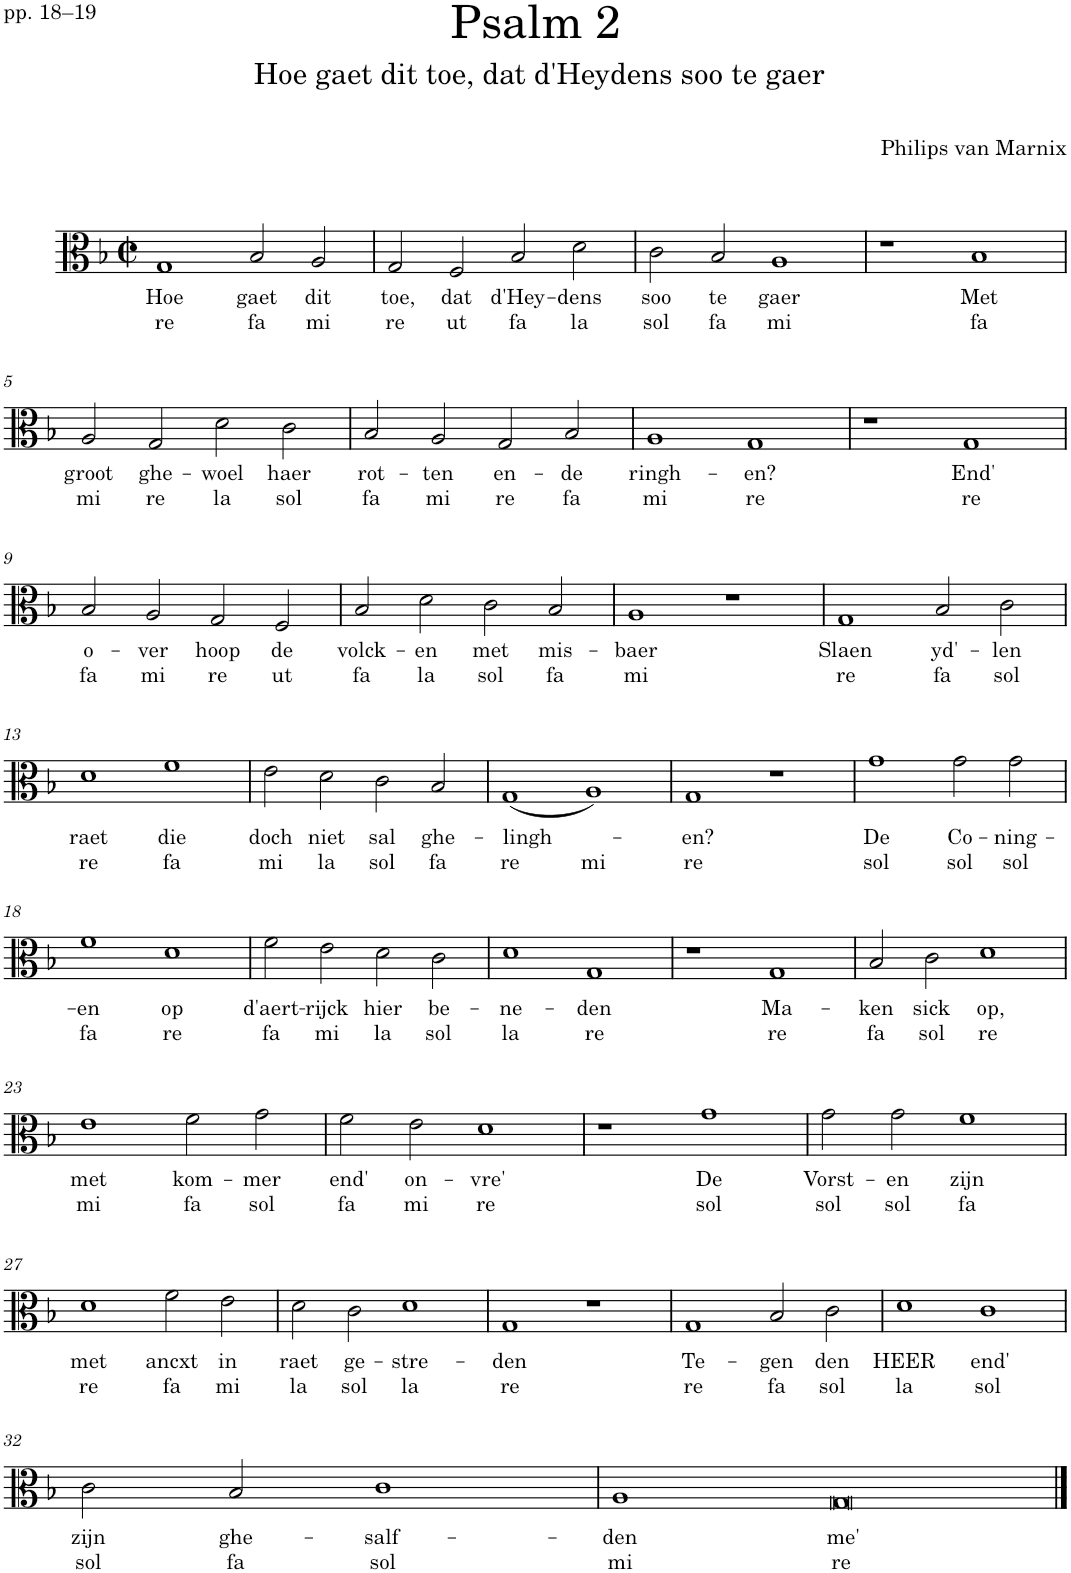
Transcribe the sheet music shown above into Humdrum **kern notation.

**kern	**text	**text
*part1	*part1	*part1
*staff1	*staff1	*staff1
*I"Voice	*	*
*I'Vo.	*	*
*clefC3	*	*
*k[b-]	*	*
*M4/2	*	*
*met(c|)	*	*
=1	=1	=1
!	!LO:LY:b	!LO:LY:b
1G	Hoe	re
!	!LO:LY:b	!LO:LY:b
2B-/	gaet	fa
!	!LO:LY:b	!LO:LY:b
2A/	dit	mi
=2	=2	=2
!	!LO:LY:b	!LO:LY:b
2G/	toe,	re
!	!LO:LY:b	!LO:LY:b
2F/	dat	ut
!	!LO:LY:b	!LO:LY:b
2B-/	d'Hey-	fa
!	!LO:LY:b	!LO:LY:b
2d\	-dens	la
=3	=3	=3
!	!LO:LY:b	!LO:LY:b
2c\	soo	sol
!	!LO:LY:b	!LO:LY:b
2B-/	te	fa
!	!LO:LY:b	!LO:LY:b
1A	gaer	mi
=4	=4	=4
1r	.	.
!	!LO:LY:b	!LO:LY:b
1B-	Met	fa
!!LO:LB:g=z
=5	=5	=5
!	!LO:LY:b	!LO:LY:b
2A/	groot	mi
!	!LO:LY:b	!LO:LY:b
2G/	ghe-	re
!	!LO:LY:b	!LO:LY:b
2d\	-woel	la
!	!LO:LY:b	!LO:LY:b
2c\	haer	sol
=6	=6	=6
!	!LO:LY:b	!LO:LY:b
2B-/	rot-	fa
!	!LO:LY:b	!LO:LY:b
2A/	-ten	mi
!	!LO:LY:b	!LO:LY:b
2G/	en-	re
!	!LO:LY:b	!LO:LY:b
2B-/	-de	fa
=7	=7	=7
!	!LO:LY:b	!LO:LY:b
1A	ringh-	mi
!	!LO:LY:b	!LO:LY:b
1G	-en?	re
=8	=8	=8
1r	.	.
!	!LO:LY:b	!LO:LY:b
1G	End'	re
!!LO:LB:g=z
=9	=9	=9
!	!LO:LY:b	!LO:LY:b
2B-/	o-	fa
!	!LO:LY:b	!LO:LY:b
2A/	-ver	mi
!	!LO:LY:b	!LO:LY:b
2G/	hoop	re
!	!LO:LY:b	!LO:LY:b
2F/	de	ut
=10	=10	=10
!	!LO:LY:b	!LO:LY:b
2B-/	volck-	fa
!	!LO:LY:b	!LO:LY:b
2d\	-en	la
!	!LO:LY:b	!LO:LY:b
2c\	met	sol
!	!LO:LY:b	!LO:LY:b
2B-/	mis-	fa
=11	=11	=11
!	!LO:LY:b	!LO:LY:b
1A	-baer	mi
1r	.	.
=12	=12	=12
!	!LO:LY:b	!LO:LY:b
1G	Slaen	re
!	!LO:LY:b	!LO:LY:b
2B-/	yd'-	fa
!	!LO:LY:b	!LO:LY:b
2c\	-len	sol
!!LO:LB:g=z
=13	=13	=13
!	!LO:LY:b	!LO:LY:b
1d	raet	re
!	!LO:LY:b	!LO:LY:b
1f	die	fa
=14	=14	=14
!	!LO:LY:b	!LO:LY:b
2e\	doch	mi
!	!LO:LY:b	!LO:LY:b
2d\	niet	la
!	!LO:LY:b	!LO:LY:b
2c\	sal	sol
!	!LO:LY:b	!LO:LY:b
2B-/	ghe-	fa
=15	=15	=15
!	!LO:LY:b	!LO:LY:b
(1G	-lingh-	re
!	!	!LO:LY:b
1A)	.	mi
=16	=16	=16
!	!LO:LY:b	!LO:LY:b
1G	-en?	re
1r	.	.
=17	=17	=17
!	!LO:LY:b	!LO:LY:b
1g	De	sol
!	!LO:LY:b	!LO:LY:b
2g\	Co-	sol
!	!LO:LY:b	!LO:LY:b
2g\	-ning-	sol
!!LO:LB:g=z
=18	=18	=18
!	!LO:LY:b	!LO:LY:b
1f	-en	fa
!	!LO:LY:b	!LO:LY:b
1d	op	re
=19	=19	=19
!	!LO:LY:b	!LO:LY:b
2f\	d'aert-	fa
!	!LO:LY:b	!LO:LY:b
2e\	-rijck	mi
!	!LO:LY:b	!LO:LY:b
2d\	hier	la
!	!LO:LY:b	!LO:LY:b
2c\	be-	sol
=20	=20	=20
!	!LO:LY:b	!LO:LY:b
1d	-ne-	la
!	!LO:LY:b	!LO:LY:b
1G	-den	re
=21	=21	=21
1r	.	.
!	!LO:LY:b	!LO:LY:b
1G	Ma-	re
=22	=22	=22
!	!LO:LY:b	!LO:LY:b
2B-/	-ken	fa
!	!LO:LY:b	!LO:LY:b
2c\	sick	sol
!	!LO:LY:b	!LO:LY:b
1d	op,	re
!!LO:LB:g=z
=23	=23	=23
!	!LO:LY:b	!LO:LY:b
1e	met	mi
!	!LO:LY:b	!LO:LY:b
2f\	kom-	fa
!	!LO:LY:b	!LO:LY:b
2g\	-mer	sol
=24	=24	=24
!	!LO:LY:b	!LO:LY:b
2f\	end'	fa
!	!LO:LY:b	!LO:LY:b
2e\	on-	mi
!	!LO:LY:b	!LO:LY:b
1d	-vre'	re
=25	=25	=25
1r	.	.
!	!LO:LY:b	!LO:LY:b
1g	De	sol
=26	=26	=26
!	!LO:LY:b	!LO:LY:b
2g\	Vorst-	sol
!	!LO:LY:b	!LO:LY:b
2g\	-en	sol
!	!LO:LY:b	!LO:LY:b
1f	zijn	fa
!!LO:LB:g=z
=27	=27	=27
!	!LO:LY:b	!LO:LY:b
1d	met	re
!	!LO:LY:b	!LO:LY:b
2f\	ancxt	fa
!	!LO:LY:b	!LO:LY:b
2e\	in	mi
=28	=28	=28
!	!LO:LY:b	!LO:LY:b
2d\	raet	la
!	!LO:LY:b	!LO:LY:b
2c\	ge-	sol
!	!LO:LY:b	!LO:LY:b
1d	-stre-	la
=29	=29	=29
!	!LO:LY:b	!LO:LY:b
1G	-den	re
1r	.	.
=30	=30	=30
!	!LO:LY:b	!LO:LY:b
1G	Te-	re
!	!LO:LY:b	!LO:LY:b
2B-/	-gen	fa
!	!LO:LY:b	!LO:LY:b
2c\	den	sol
=31	=31	=31
!	!LO:LY:b	!LO:LY:b
1d	HEER	la
!	!LO:LY:b	!LO:LY:b
1c	end'	sol
!!LO:LB:g=z
=32	=32	=32
!	!LO:LY:b	!LO:LY:b
2c\	zijn	sol
!	!LO:LY:b	!LO:LY:b
2B-/	ghe-	fa
!	!LO:LY:b	!LO:LY:b
1c	-salf-	sol
=33	=33	=33
!	!LO:LY:b	!LO:LY:b
1A	-den	mi
!	!LO:LY:b	!LO:LY:b
1G	me'	re
==	==	==
*-	*-	*-
